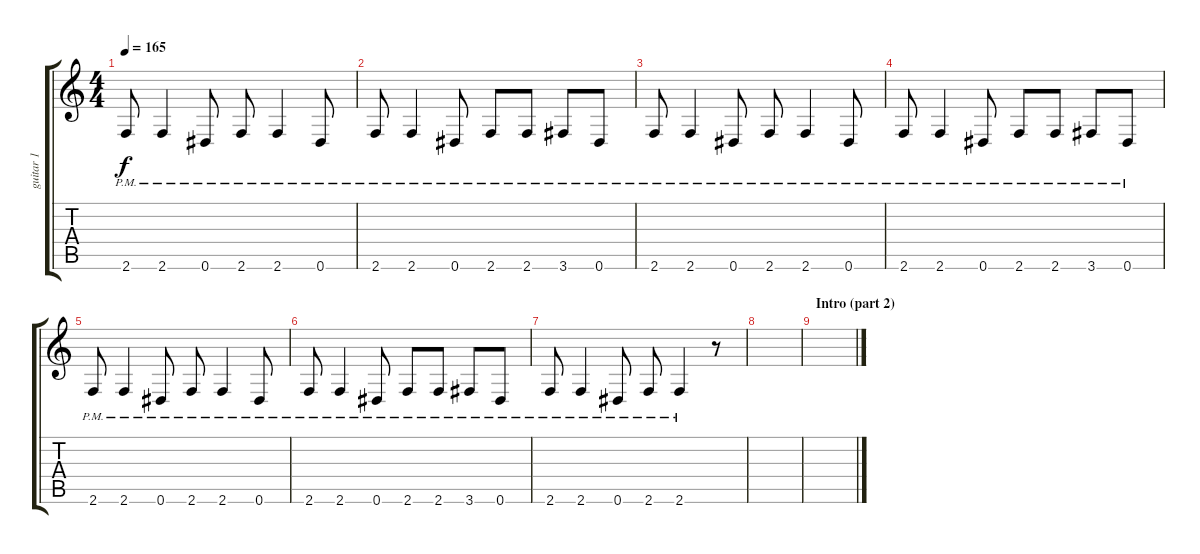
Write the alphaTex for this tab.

\track ("guitar 1" "guitar 1") {instrument distortionguitar}
\staff {score tabs}
\tuning (Eb4 Bb3 Gb3 Db3 Ab2 Eb2) {hide}
\ts (4 4)
\tempo 165
\clef g2
\ks c
2.6{pm}.8{dy f} 2.6{pm}.4 0.6{pm}.8 2.6{pm}.8 2.6{pm}.4 0.6{pm}.8 |
2.6{pm}.8 2.6{pm}.4 0.6{pm}.8 2.6{pm}.8 2.6{pm}.8 3.6{pm}.8 0.6{pm}.8 |
2.6{pm}.8 2.6{pm}.4 0.6{pm}.8 2.6{pm}.8 2.6{pm}.4 0.6{pm}.8 |
2.6{pm}.8 2.6{pm}.4 0.6{pm}.8 2.6{pm}.8 2.6{pm}.8 3.6{pm}.8 0.6{pm}.8 |
2.6{pm}.8 2.6{pm}.4 0.6{pm}.8 2.6{pm}.8 2.6{pm}.4 0.6{pm}.8 |
2.6{pm}.8 2.6{pm}.4 0.6{pm}.8 2.6{pm}.8 2.6{pm}.8 3.6{pm}.8 0.6{pm}.8 |
2.6{pm}.8 2.6{pm}.4 0.6{pm}.8 2.6{pm}.8 2.6{pm}.4 r.8 |
|
\section ("" "Intro (part 2)")
